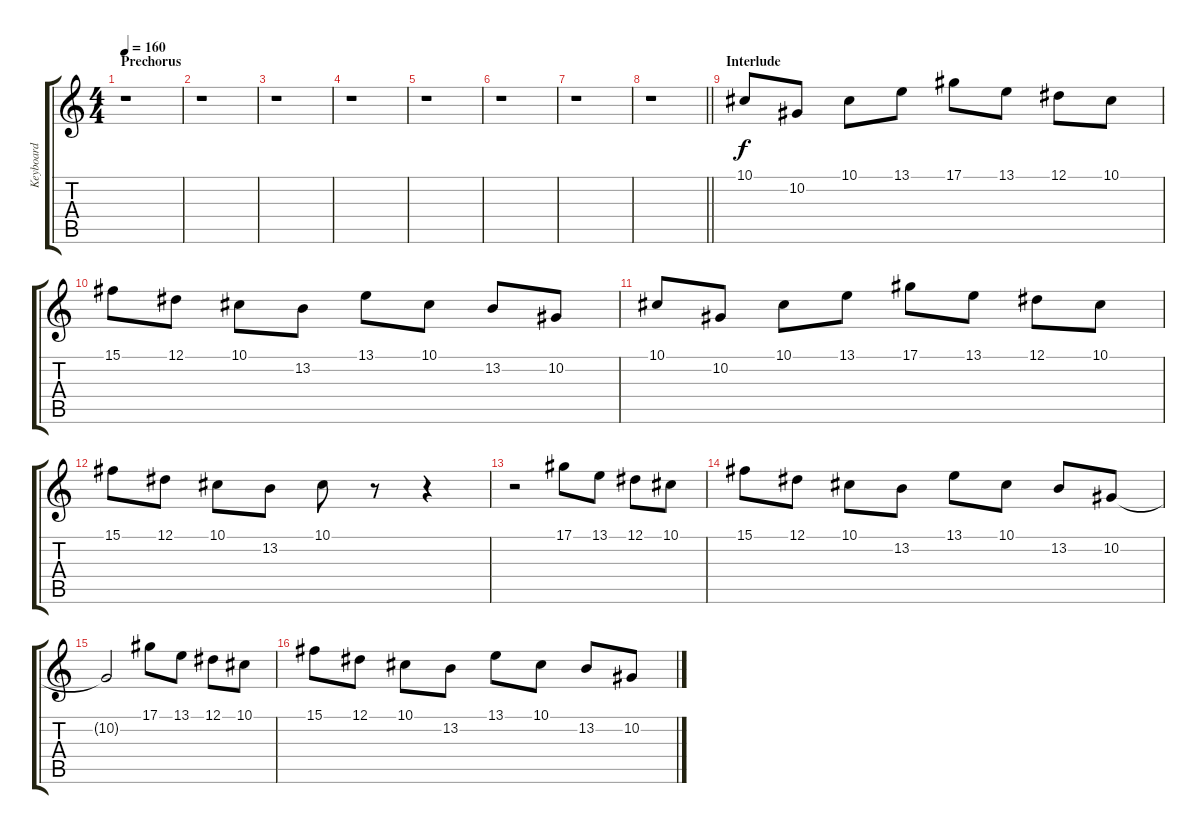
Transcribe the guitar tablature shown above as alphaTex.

\track ("Keyboard" "Keyboard") {instrument harpsichord}
\staff {score tabs}
\tuning (Eb4 Bb3 Gb3 Db3 Ab2 Eb2) {hide}
\ts (4 4)
\section ("" "Prechorus")
\tempo 160
\clef g2
\ks c
r.1{dy f} |
r.1 |
r.1 |
r.1 |
r.1 |
r.1 |
r.1 |
\barLineRight lightlight
r.1 |
\section ("" "Interlude")
10.1.8{instrument electricgrandpiano} 10.2.8 10.1.8 13.1.8 17.1.8 13.1.8 12.1.8 10.1.8 |
15.1.8 12.1.8 10.1.8 13.2.8 13.1.8 10.1.8 13.2.8 10.2.8 |
10.1.8 10.2.8 10.1.8 13.1.8 17.1.8 13.1.8 12.1.8 10.1.8 |
15.1.8 12.1.8 10.1.8 13.2.8 10.1.8 r.8 r.4 |
r.2 17.1.8 13.1.8 12.1.8 10.1.8 |
15.1.8 12.1.8 10.1.8 13.2.8 13.1.8 10.1.8 13.2.8 10.2.8 |
10.2{t}.2 17.1.8 13.1.8 12.1.8 10.1.8 |
15.1.8 12.1.8 10.1.8 13.2.8 13.1.8 10.1.8 13.2.8 10.2.8
